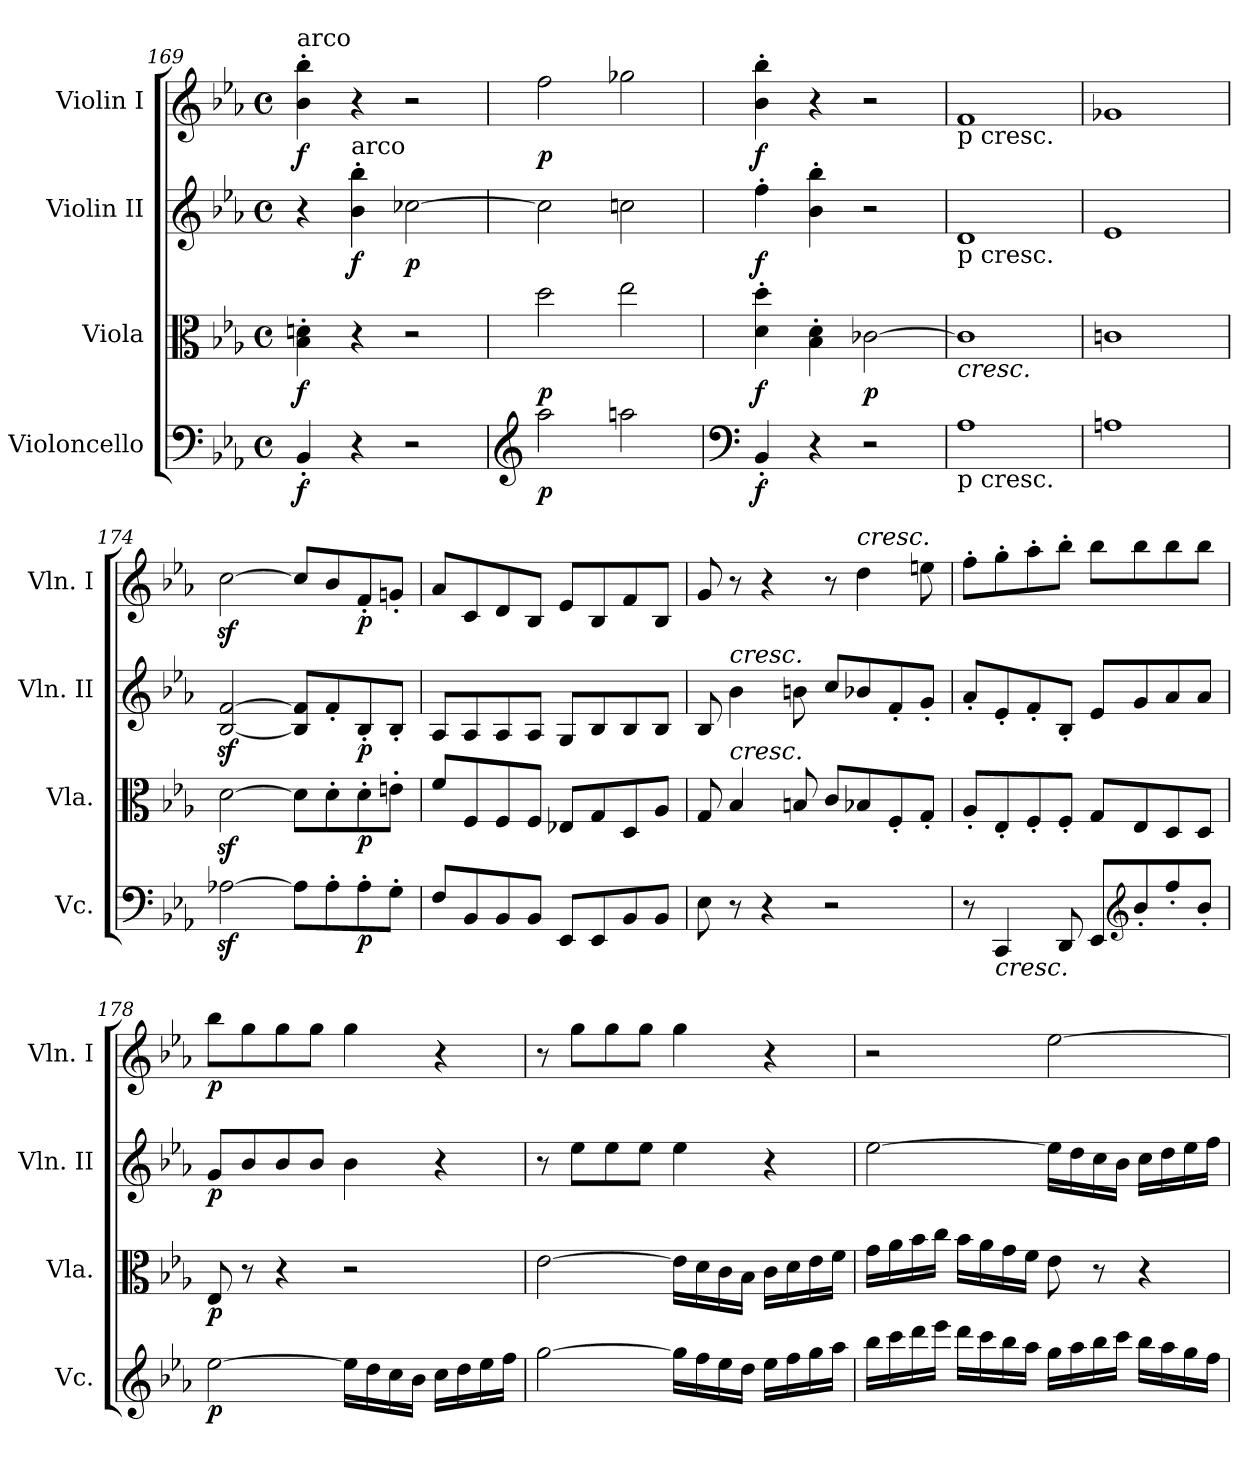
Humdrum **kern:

**kern	**dynam	**kern	**dynam	**kern	**dynam	**kern	**dynam
*part4	*part4	*part3	*part3	*part2	*part2	*part1	*part1
*staff4	*staff4	*staff3	*staff3	*staff2	*staff2	*staff1	*staff1
*I"Violoncello	*	*I"Viola	*	*I"Violin II	*	*I"Violin I	*
*I'Vc.	*	*I'Vla.	*	*I'Vln. II	*	*I'Vln. I	*
*clefF4	*	*clefC3	*	*clefG2	*	*clefG2	*
*k[b-e-a-]	*	*k[b-e-a-]	*	*k[b-e-a-]	*	*k[b-e-a-]	*
*E-:	*	*E-:	*	*E-:	*	*E-:	*
*M4/4	*	*M4/4	*	*M4/4	*	*M4/4	*
*met(c)	*	*met(c)	*	*met(c)	*	*met(c)	*
=169	=169	=169	=169	=169	=169	=169	=169
!	!	!	!	!	!	!LO:TX:a:t=arco	!
!	!LO:DY:b	!	!LO:DY:b	!	!	!	!LO:DY:b
4BB-'/	f	4B-\' 4dn\'	f	4r	.	4b-\' 4bb-\'	f
!	!	!	!	!LO:TX:a:t=arco	!	!	!
!	!	!	!	!	!LO:DY:b	!	!
4r	.	4r	.	4b-\' 4bb-\'	f	4r	.
!	!	!	!	!	!LO:DY:b	!	!
2r	.	2r	.	[2cc-X\	p	2r	.
=170	=170	=170	=170	=170	=170	=170	=170
*clefG2	*	*	*	*	*	*	*
!	!LO:DY:b	!	!LO:DY:b	!	!	!	!LO:DY:b
2aa-\	p	2dd\	p	2cc-\]	.	2ff\	p
2aan\	.	2ee-\	.	2ccn\	.	2gg-X\	.
=171	=171	=171	=171	=171	=171	=171	=171
*clefF4	*	*	*	*	*	*	*
!	!LO:DY:b	!	!LO:DY:b	!	!LO:DY:b	!	!LO:DY:b
4BB-'/	f	4d\' 4dd\'	f	4ff'\	f	4b-\' 4bb-\'	f
4r	.	4B-\' 4d\'	.	4b-\' 4bb-\'	.	4r	.
!	!	!	!LO:DY:b	!	!	!	!
2r	.	[2c-X\	p	2r	.	2r	.
=172	=172	=172	=172	=172	=172	=172	=172
!	!	!	!	!	!	!LO:TX:b:t=p cresc.	!
!	!	!	!	!LO:TX:b:t=p cresc.	!	!	!
!	!	!LO:TX:b:i:t=cresc.	!	!	!	!	!
!LO:TX:b:t=p cresc.	!	!	!	!	!	!	!
1A-	.	1c-]	.	1d	.	1f	.
=173	=173	=173	=173	=173	=173	=173	=173
1An	.	1cn	.	1e-	.	1g-X	.
=174	=174	=174	=174	=174	=174	=174	=174
[2A-Xz<\	.	[2dz<\	.	[2B-/z< [2f/z<	.	[2ccz<\	.
8A-\L]	.	8d\L]	.	8B-/] 8f/]L	.	8cc/L]	.
8A-'\	.	8d'\	.	8f'/	.	8b-/	.
!	!LO:DY:b	!	!LO:DY:b	!	!LO:DY:b	!	!LO:DY:b
8A-'\	p	8d'\	p	8B-'/	p	8f'/	p
8G'\J	.	8en'\J	.	8B-'/J	.	8gn'/J	.
=175	=175	=175	=175	=175	=175	=175	=175
8F/L	.	8f/L	.	8A-/L	.	8a-/L	.
8BB-/	.	8F/	.	8A-/	.	8c/	.
8BB-/	.	8F/	.	8A-/	.	8d/	.
8BB-/J	.	8F/J	.	8A-/J	.	8B-/J	.
8EE-/L	.	8E-X/L	.	8G/L	.	8e-/L	.
8EE-/	.	8G/	.	8B-/	.	8B-/	.
8BB-/	.	8D/	.	8B-/	.	8f/	.
8BB-/J	.	8A-/J	.	8B-/J	.	8B-/J	.
=176	=176	=176	=176	=176	=176	=176	=176
8E-\	.	8G/	.	8B-/	.	8g/	.
!	!	!	!	!LO:TX:a:i:t=cresc.	!	!	!
!	!	!LO:TX:a:i:t=cresc.	!	!	!	!	!
8r	.	4B-/	.	4b-\	.	8r	.
4r	.	.	.	.	.	4r	.
.	.	8Bn/	.	8bn\	.	.	.
2r	.	8c/L	.	8cc/L	.	8r	.
!	!	!	!	!	!	!LO:TX:a:i:t=cresc.	!
.	.	8B-X/	.	8b-X/	.	4dd\	.
.	.	8F'/	.	8f'/	.	.	.
.	.	8G'/J	.	8g'/J	.	8een\	.
=177	=177	=177	=177	=177	=177	=177	=177
8r	.	8A-'/L	.	8a-'/L	.	8ff'\L	.
!LO:TX:b:i:t=cresc.	!	!	!	!	!	!	!
4CC/	.	8E-'/	.	8e-'/	.	8gg'\	.
.	.	8F'/	.	8f'/	.	8aa-'\	.
8DD/	.	8F'/J	.	8B-'/J	.	8bb-'\J	.
8EE-/L	.	8G/L	.	8e-/L	.	8bb-\L	.
*clefG2	*	*	*	*	*	*	*
8b-'/	.	8E-/	.	8g/	.	8bb-\	.
8ff'/	.	8D/	.	8a-/	.	8bb-\	.
8b-'/J	.	8D/J	.	8a-/J	.	8bb-\J	.
=178	=178	=178	=178	=178	=178	=178	=178
!	!LO:DY:b	!	!LO:DY:b	!	!LO:DY:b	!	!LO:DY:b
[2ee-\	p	8E-/	p	8g/L	p	8bb-\L	p
.	.	8r	.	8b-/	.	8gg\	.
.	.	4r	.	8b-/	.	8gg\	.
.	.	.	.	8b-/J	.	8gg\J	.
16ee-\LL]	.	2r	.	4b-\	.	4gg\	.
16dd\	.	.	.	.	.	.	.
16cc\	.	.	.	.	.	.	.
16b-\JJ	.	.	.	.	.	.	.
16cc\LL	.	.	.	4r	.	4r	.
16dd\	.	.	.	.	.	.	.
16ee-\	.	.	.	.	.	.	.
16ff\JJ	.	.	.	.	.	.	.
=179	=179	=179	=179	=179	=179	=179	=179
[2gg\	.	[2e-\	.	8r	.	8r	.
.	.	.	.	8ee-\L	.	8gg\L	.
.	.	.	.	8ee-\	.	8gg\	.
.	.	.	.	8ee-\J	.	8gg\J	.
16gg\LL]	.	16e-\LL]	.	4ee-\	.	4gg\	.
16ff\	.	16d\	.	.	.	.	.
16ee-\	.	16c\	.	.	.	.	.
16dd\JJ	.	16B-\JJ	.	.	.	.	.
16ee-\LL	.	16c\LL	.	4r	.	4r	.
16ff\	.	16d\	.	.	.	.	.
16gg\	.	16e-\	.	.	.	.	.
16aa-\JJ	.	16f\JJ	.	.	.	.	.
=180	=180	=180	=180	=180	=180	=180	=180
16bb-\LL	.	16g\LL	.	[2ee-\	.	2r	.
16ccc\	.	16a-\	.	.	.	.	.
16ddd\	.	16b-\	.	.	.	.	.
16eee-\JJ	.	16cc\JJ	.	.	.	.	.
16ddd\LL	.	16b-\LL	.	.	.	.	.
16ccc\	.	16a-\	.	.	.	.	.
16bb-\	.	16g\	.	.	.	.	.
16aa-\JJ	.	16f\JJ	.	.	.	.	.
16gg\LL	.	8e-\	.	16ee-\LL]	.	[2ee-\	.
16aa-\	.	.	.	16dd\	.	.	.
16bb-\	.	8r	.	16cc\	.	.	.
16ccc\JJ	.	.	.	16b-\JJ	.	.	.
16bb-\LL	.	4r	.	16cc\LL	.	.	.
16aa-\	.	.	.	16dd\	.	.	.
16gg\	.	.	.	16ee-\	.	.	.
16ff\JJ	.	.	.	16ff\JJ	.	.	.
=	=	=	=	=	=	=	=
*-	*-	*-	*-	*-	*-	*-	*-
